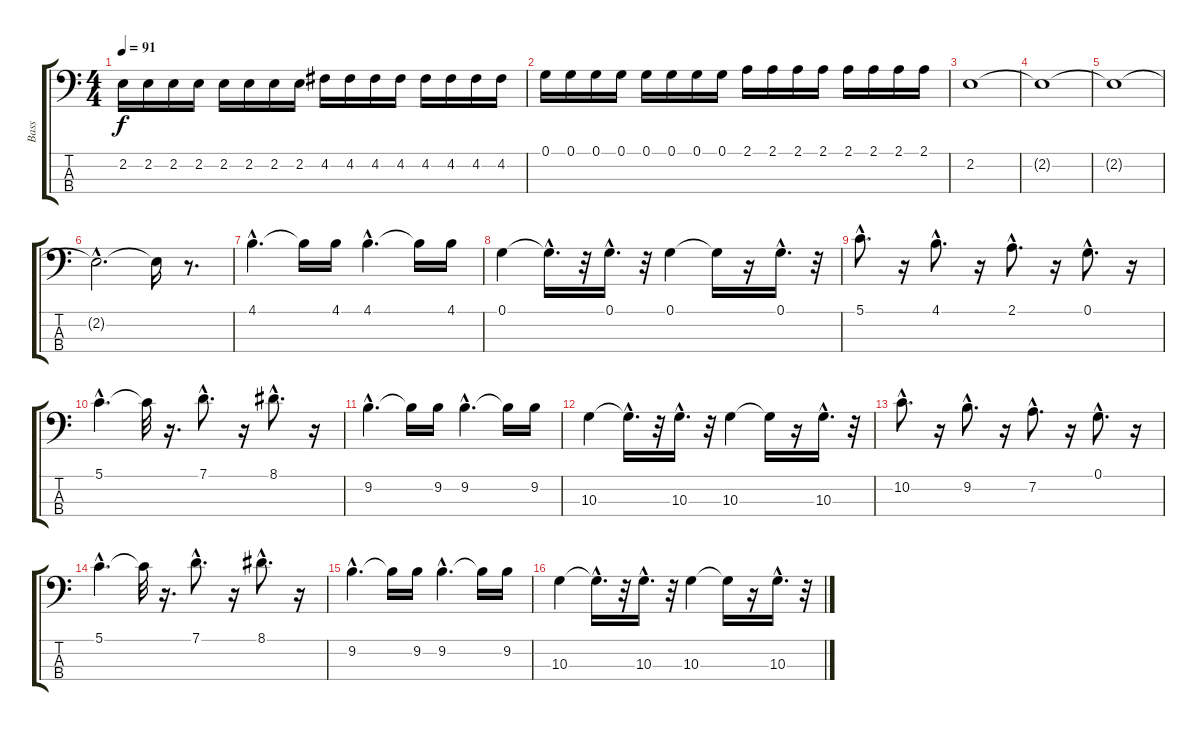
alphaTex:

\track ("Bass" "Bass") {instrument electricbasspick}
\staff {score tabs}
\tuning (G2 D2 A1 E1) {hide}
\ts (4 4)
\tempo 91
\clef f4
\ks c
2.2.16{dy f} 2.2.16 2.2.16 2.2.16 2.2.16 2.2.16 2.2.16 2.2.16 4.2.16 4.2.16 4.2.16 4.2.16 4.2.16 4.2.16 4.2.16 4.2.16 |
0.1.16 0.1.16 0.1.16 0.1.16 0.1.16 0.1.16 0.1.16 0.1.16 2.1.16 2.1.16 2.1.16 2.1.16 2.1.16 2.1.16 2.1.16 2.1.16 |
2.2.1 |
2.2{t}.1 |
2.2{t}.1 |
2.2{hac t}.2{d} 2.2{t}.16 r.8{d} |
4.1{hac}.4{d} 4.1{t}.16 4.1.16 4.1{hac}.4{d} 4.1{t}.16 4.1.16 |
0.1.4 0.1{hac t}.16{d} r.32 0.1{hac}.16{d} r.32 0.1.4 0.1{t}.16 r.16 0.1{hac}.16{d} r.32 |
5.1{hac}.8{d} r.16 4.1{hac}.8{d} r.16 2.1{hac}.8{d} r.16 0.1{hac}.8{d} r.16 |
5.1{hac}.4{d} 5.1{t}.32 r.16{d} 7.1{hac}.8{d} r.16 8.1{hac}.8{d} r.16 |
9.2{hac}.4{d} 9.2{t}.16 9.2.16 9.2{hac}.4{d} 9.2{t}.16 9.2.16 |
10.3.4 10.3{hac t}.16{d} r.32 10.3{hac}.16{d} r.32 10.3.4 10.3{t}.16 r.16 10.3{hac}.16{d} r.32 |
10.2{hac}.8{d} r.16 9.2{hac}.8{d} r.16 7.2{hac}.8{d} r.16 0.1{hac}.8{d} r.16 |
5.1{hac}.4{d} 5.1{t}.32 r.16{d} 7.1{hac}.8{d} r.16 8.1{hac}.8{d} r.16 |
9.2{hac}.4{d} 9.2{t}.16 9.2.16 9.2{hac}.4{d} 9.2{t}.16 9.2.16 |
10.3.4 10.3{hac t}.16{d} r.32 10.3{hac}.16{d} r.32 10.3.4 10.3{t}.16 r.16 10.3{hac}.16{d} r.32
